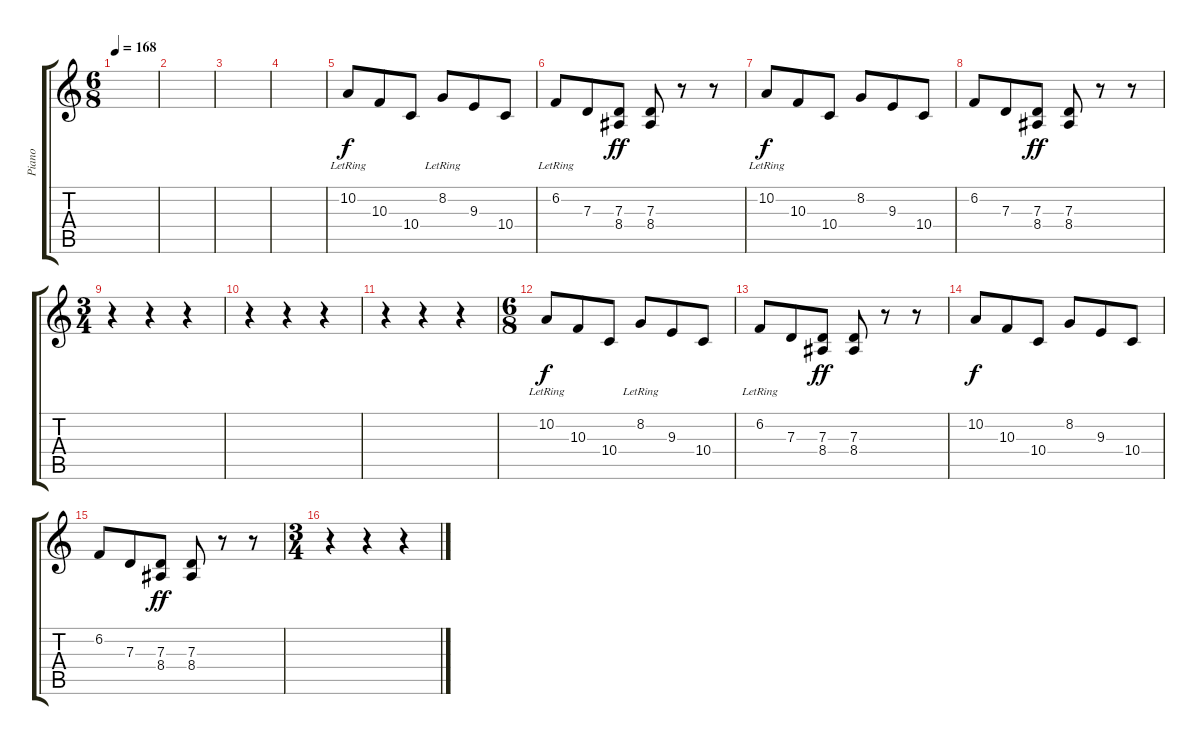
\track ("Piano" "Piano") {instrument acousticgrandpiano}
\staff {score tabs}
\tuning (E4 B3 G3 D3 A2 E2) {hide}
\ts (6 8)
\tempo 168
\clef g2
\ks c
|
|
|
|
10.2{lr}.8{dy f} 10.3.8 10.4.8 8.2{lr}.8 9.3.8 10.4.8 |
6.2{lr}.8 7.3.8 (7.3 8.4).8{dy ff} (7.3 8.4).8 r.8 r.8 |
10.2{lr}.8{dy f} 10.3.8 10.4.8 8.2.8 9.3.8 10.4.8 |
6.2.8 7.3.8 (7.3 8.4).8{dy ff} (7.3 8.4).8 r.8 r.8 |
\ts (3 4)
r.4 r.4 r.4 |
r.4 r.4 r.4 |
r.4 r.4 r.4 |
\ts (6 8)
10.2{lr}.8{dy f} 10.3.8 10.4.8 8.2{lr}.8 9.3.8 10.4.8 |
6.2{lr}.8 7.3.8 (7.3 8.4).8{dy ff} (7.3 8.4).8 r.8 r.8 |
10.2.8{dy f} 10.3.8 10.4.8 8.2.8 9.3.8 10.4.8 |
6.2.8 7.3.8 (7.3 8.4).8{dy ff} (7.3 8.4).8 r.8 r.8 |
\ts (3 4)
r.4 r.4 r.4
